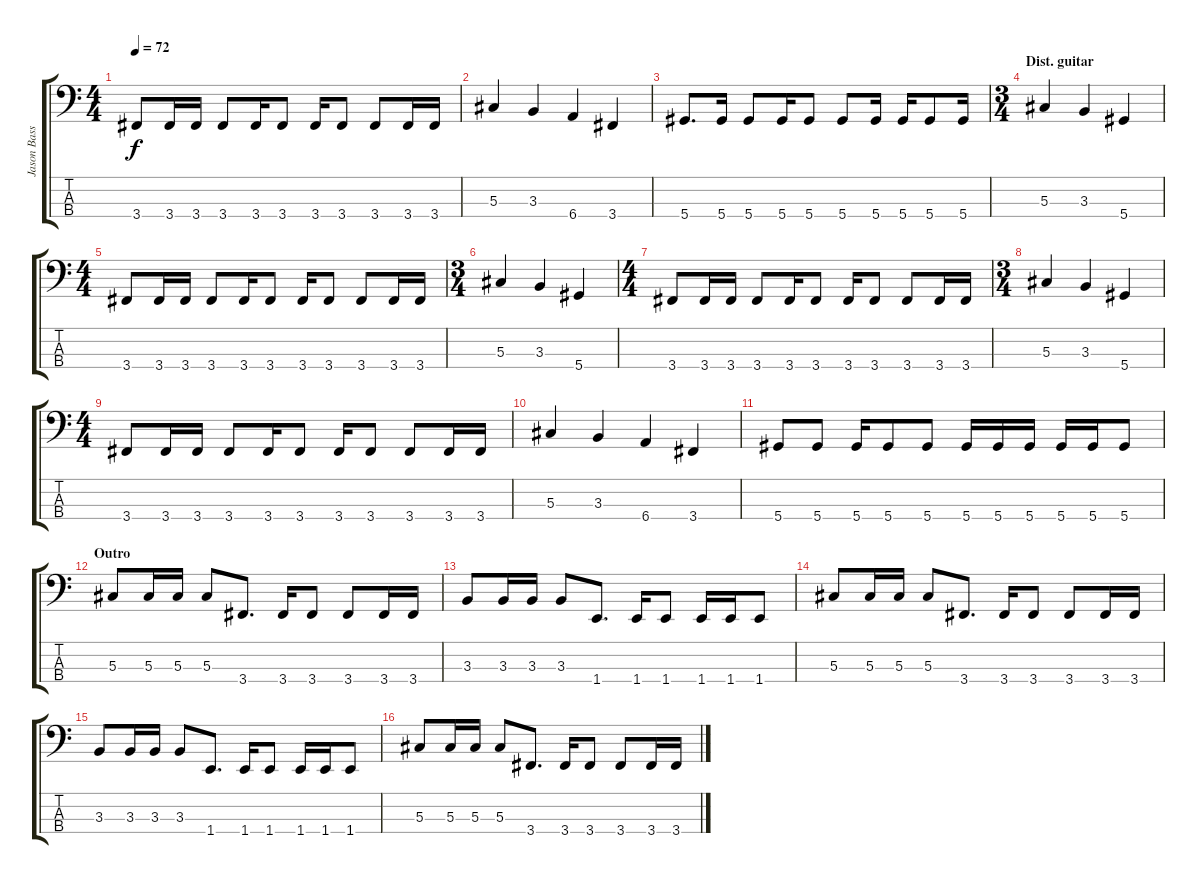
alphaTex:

\track ("Jason Bass" "Jason Bass") {instrument electricbasspick}
\staff {score tabs}
\tuning (Gb2 Db2 Ab1 Eb1) {hide}
\ts (4 4)
\tempo 72
\clef f4
\ks c
3.4.8{dy f} 3.4.16 3.4.16 3.4.8 3.4.16 3.4.8 3.4.16 3.4.8 3.4.8 3.4.16 3.4.16 |
5.3.4 3.3.4 6.4.4 3.4.4 |
5.4.8{d} 5.4.16 5.4.8 5.4.16 5.4.8 5.4.8 5.4.16 5.4.16 5.4.8 5.4.16 |
\ts (3 4)
\section ("" "Dist. guitar")
5.3.4 3.3.4 5.4.4 |
\ts (4 4)
3.4.8 3.4.16 3.4.16 3.4.8 3.4.16 3.4.8 3.4.16 3.4.8 3.4.8 3.4.16 3.4.16 |
\ts (3 4)
5.3.4 3.3.4 5.4.4 |
\ts (4 4)
3.4.8 3.4.16 3.4.16 3.4.8 3.4.16 3.4.8 3.4.16 3.4.8 3.4.8 3.4.16 3.4.16 |
\ts (3 4)
5.3.4 3.3.4 5.4.4 |
\ts (4 4)
3.4.8 3.4.16 3.4.16 3.4.8 3.4.16 3.4.8 3.4.16 3.4.8 3.4.8 3.4.16 3.4.16 |
5.3.4 3.3.4 6.4.4 3.4.4 |
5.4.8 5.4.8 5.4.16 5.4.8 5.4.8 5.4.16 5.4.16 5.4.16 5.4.16 5.4.16 5.4.8 |
\section ("" "Outro")
5.3.8 5.3.16 5.3.16 5.3.8 3.4.8{d} 3.4.16 3.4.8 3.4.8 3.4.16 3.4.16 |
3.3.8 3.3.16 3.3.16 3.3.8 1.4.8{d} 1.4.16 1.4.8 1.4.16 1.4.16 1.4.8 |
5.3.8 5.3.16 5.3.16 5.3.8 3.4.8{d} 3.4.16 3.4.8 3.4.8 3.4.16 3.4.16 |
3.3.8 3.3.16 3.3.16 3.3.8 1.4.8{d} 1.4.16 1.4.8 1.4.16 1.4.16 1.4.8 |
5.3.8 5.3.16 5.3.16 5.3.8 3.4.8{d} 3.4.16 3.4.8 3.4.8 3.4.16 3.4.16
